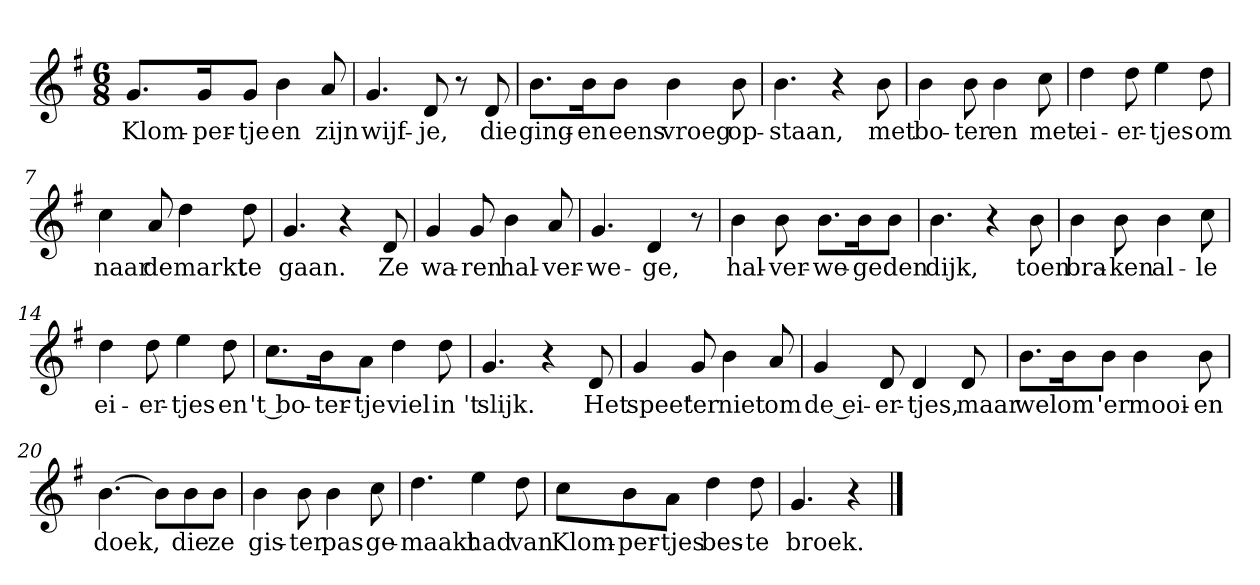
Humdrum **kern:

**kern	**text
*part1	*part1
*staff1	*staff1
*clefG2	*
*k[f#]	*
*G:	*
*M6/8	*
*MM120	*
=1	=1
8.g/L	Klom-
16g/K	-per-
8g/J	-tje
4b	en
8a	zijn
=2	=2
4.g	wijf-
8d	-je,
8r	.
8d	die
=3	=3
8.b\L	ging-
16b\K	-en
8b\J	eens
4b	vroeg
8b	op-
=4	=4
4.b	-staan,
4r	.
8b	met
=5	=5
4b	bo-
8b	-ter
4b	en
8cc	met
=6	=6
4dd	ei-
8dd	-er-
4ee	-tjes
8dd	om
=7	=7
4cc	naar
8a	de
4dd	markt
8dd	te
=8	=8
4.g	gaan.
4r	.
8d	Ze
=9	=9
4g	wa-
8g	-ren
4b	hal-
8a	-ver-
=10	=10
4.g	-we-
4d	-ge,
8r	.
=11	=11
4b	hal-
8b	-ver-
8.b\L	-we-
16b\K	-ge
8b\J	den
=12	=12
4.b	dijk,
4r	.
8b	toen
=13	=13
4b	bra-
8b	-ken
4b	al-
8cc	-le
=14	=14
4dd	ei-
8dd	-er-
4ee	-tjes
8dd	en
=15	=15
8.cc\L	't bo-
16b\K	-ter-
8a\J	-tje
4dd	viel
8dd	in 't
=16	=16
4.g	slijk.
4r	.
8d	Het
=17	=17
4g	speet
8g	'er
4b	niet
8a	om
=18	=18
4g	de ei-
8d	-er-
4d	-tjes,
8d	maar
=19	=19
8.b\L	wel
16b\K	om
8b\J	'er
4b	mooi-
8b	-en
=20	=20
[4.b	doek,
8b\L]	.
8b\	die
8b\J	ze
=21	=21
4b	gis-
8b	-ter
4b	pas
8cc	ge-
=22	=22
4.dd	-maakt
4ee	had
8dd	van
=23	=23
8cc\L	Klom-
8b\	-per-
8a\J	-tjes
4dd	bes-
8dd	-te
=24	=24
4.g	broek.
4r	.
==	==
*-	*-
